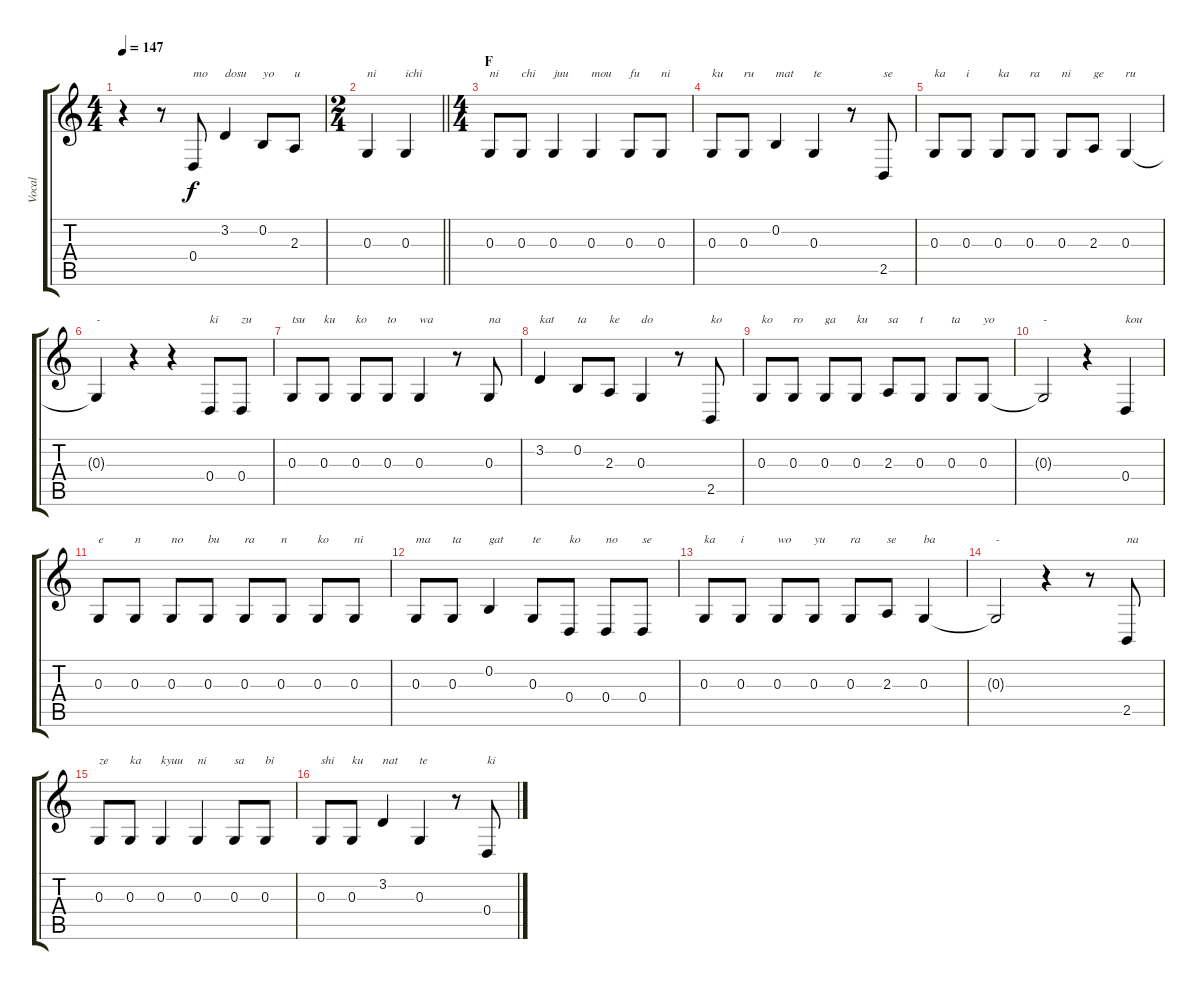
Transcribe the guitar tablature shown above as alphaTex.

\track ("Vocal" "Vocal") {instrument clarinet}
\staff {score tabs}
\tuning (E4 B3 G3 D3 A2 E2) {hide}
\ts (4 4)
\tempo 147
\clef g2
\ks c
r.4{dy f} r.8 0.4.8{txt "mo"} 3.2.4{txt "dosu"} 0.2.8{txt "yo"} 2.3.8{txt "u"} |
\ts (2 4)
\barLineRight lightlight
0.3.4{txt "ni"} 0.3.4{txt "ichi"} |
\ts (4 4)
\section ("" "F")
0.3.8{txt "ni"} 0.3.8{txt "chi"} 0.3.4{txt "juu"} 0.3.4{txt "mou"} 0.3.8{txt "fu"} 0.3.8{txt "ni"} |
0.3.8{txt "ku"} 0.3.8{txt "ru"} 0.2.4{txt "mat"} 0.3.4{txt "te"} r.8 2.5.8{txt "se"} |
0.3.8{txt "ka"} 0.3.8{txt "i"} 0.3.8{txt "ka"} 0.3.8{txt "ra"} 0.3.8{txt "ni"} 2.3.8{txt "ge"} 0.3.4{txt "ru"} |
0.3{t}.4{txt "-"} r.4 r.4 0.4.8{txt "ki"} 0.4.8{txt "zu"} |
0.3.8{txt "tsu"} 0.3.8{txt "ku"} 0.3.8{txt "ko"} 0.3.8{txt "to"} 0.3.4{txt "wa"} r.8 0.3.8{txt "na"} |
3.2.4{txt "kat"} 0.2.8{txt "ta"} 2.3.8{txt "ke"} 0.3.4{txt "do"} r.8 2.5.8{txt "ko"} |
0.3.8{txt "ko"} 0.3.8{txt "ro"} 0.3.8{txt "ga"} 0.3.8{txt "ku"} 2.3.8{txt "sa"} 0.3.8{txt "t"} 0.3.8{txt "ta"} 0.3.8{txt "yo"} |
0.3{t}.2{txt "-"} r.4 0.4.4{txt "kou"} |
0.3.8{txt "e"} 0.3.8{txt "n"} 0.3.8{txt "no"} 0.3.8{txt "bu"} 0.3.8{txt "ra"} 0.3.8{txt "n"} 0.3.8{txt "ko"} 0.3.8{txt "ni"} |
0.3.8{txt "ma"} 0.3.8{txt "ta"} 0.2.4{txt "gat"} 0.3.8{txt "te"} 0.4.8{txt "ko"} 0.4.8{txt "no"} 0.4.8{txt "se"} |
0.3.8{txt "ka"} 0.3.8{txt "i"} 0.3.8{txt "wo"} 0.3.8{txt "yu"} 0.3.8{txt "ra"} 2.3.8{txt "se"} 0.3.4{txt "ba"} |
0.3{t}.2{txt "-"} r.4 r.8 2.5.8{txt "na"} |
0.3.8{txt "ze"} 0.3.8{txt "ka"} 0.3.4{txt "kyuu"} 0.3.4{txt "ni"} 0.3.8{txt "sa"} 0.3.8{txt "bi"} |
0.3.8{txt "shi"} 0.3.8{txt "ku"} 3.2.4{txt "nat"} 0.3.4{txt "te"} r.8 0.4.8{txt "ki"}
